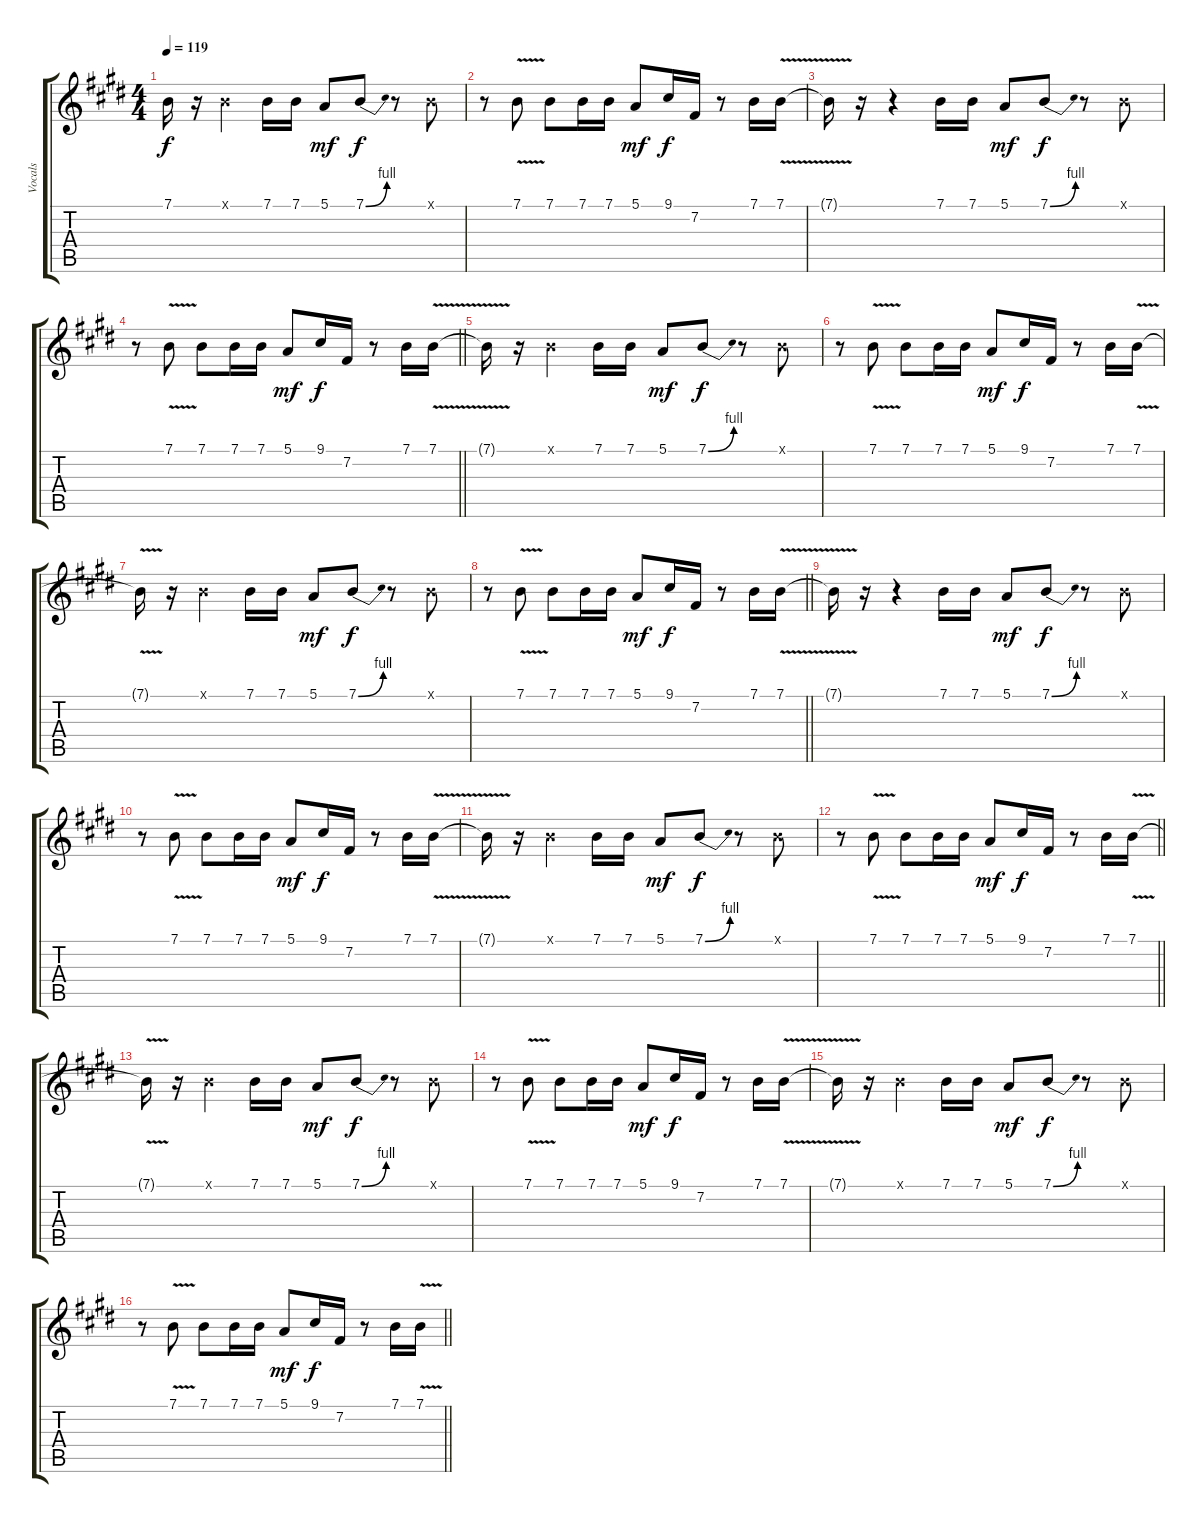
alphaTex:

\track ("Vocals" "Vocals") {instrument lead1square bank 255}
\staff {score tabs}
\tuning (E4 B3 G3 D3 A2 E2) {hide}
\ts (4 4)
\tempo 119
\clef g2
\ks e
7.1{t}.16{dy f} r.16 7.1{x}.4 7.1.16 7.1.16 5.1.8{dy mf} 7.1{be (bend 0 0 60 4)}.8{dy f} r.8 7.1{x}.8 |
r.8 7.1{v}.8 7.1.8 7.1.16 7.1.16 5.1.8{dy mf} 9.1.16{dy f} 7.2.16 r.8 7.1.16 7.1{v}.16 |
7.1{t}.16 r.16 r.4 7.1.16 7.1.16 5.1.8{dy mf} 7.1{be (bend 0 0 60 4)}.8{dy f} r.8 7.1{x}.8 |
\barLineRight lightlight
r.8 7.1{v}.8 7.1.8 7.1.16 7.1.16 5.1.8{dy mf} 9.1.16{dy f} 7.2.16 r.8 7.1.16 7.1{v}.16 |
7.1{t}.16 r.16 7.1{x}.4 7.1.16 7.1.16 5.1.8{dy mf} 7.1{be (bend 0 0 60 4)}.8{dy f} r.8 7.1{x}.8 |
r.8 7.1{v}.8 7.1.8 7.1.16 7.1.16 5.1.8{dy mf} 9.1.16{dy f} 7.2.16 r.8 7.1.16 7.1{v}.16 |
7.1{t}.16 r.16 7.1{x}.4 7.1.16 7.1.16 5.1.8{dy mf} 7.1{be (bend 0 0 60 4)}.8{dy f} r.8 7.1{x}.8 |
\barLineRight lightlight
r.8 7.1{v}.8 7.1.8 7.1.16 7.1.16 5.1.8{dy mf} 9.1.16{dy f} 7.2.16 r.8 7.1.16 7.1{v}.16 |
7.1{t}.16 r.16 r.4 7.1.16 7.1.16 5.1.8{dy mf} 7.1{be (bend 0 0 60 4)}.8{dy f} r.8 7.1{x}.8 |
r.8 7.1{v}.8 7.1.8 7.1.16 7.1.16 5.1.8{dy mf} 9.1.16{dy f} 7.2.16 r.8 7.1.16 7.1{v}.16 |
7.1{t}.16 r.16 7.1{x}.4 7.1.16 7.1.16 5.1.8{dy mf} 7.1{be (bend 0 0 60 4)}.8{dy f} r.8 7.1{x}.8 |
\barLineRight lightlight
r.8 7.1{v}.8 7.1.8 7.1.16 7.1.16 5.1.8{dy mf} 9.1.16{dy f} 7.2.16 r.8 7.1.16 7.1{v}.16 |
7.1{t}.16 r.16 7.1{x}.4 7.1.16 7.1.16 5.1.8{dy mf} 7.1{be (bend 0 0 60 4)}.8{dy f} r.8 7.1{x}.8 |
r.8 7.1{v}.8 7.1.8 7.1.16 7.1.16 5.1.8{dy mf} 9.1.16{dy f} 7.2.16 r.8 7.1.16 7.1{v}.16 |
7.1{t}.16 r.16 7.1{x}.4 7.1.16 7.1.16 5.1.8{dy mf} 7.1{be (bend 0 0 60 4)}.8{dy f} r.8 7.1{x}.8 |
\barLineRight lightlight
r.8 7.1{v}.8 7.1.8 7.1.16 7.1.16 5.1.8{dy mf} 9.1.16{dy f} 7.2.16 r.8 7.1.16 7.1{v}.16
